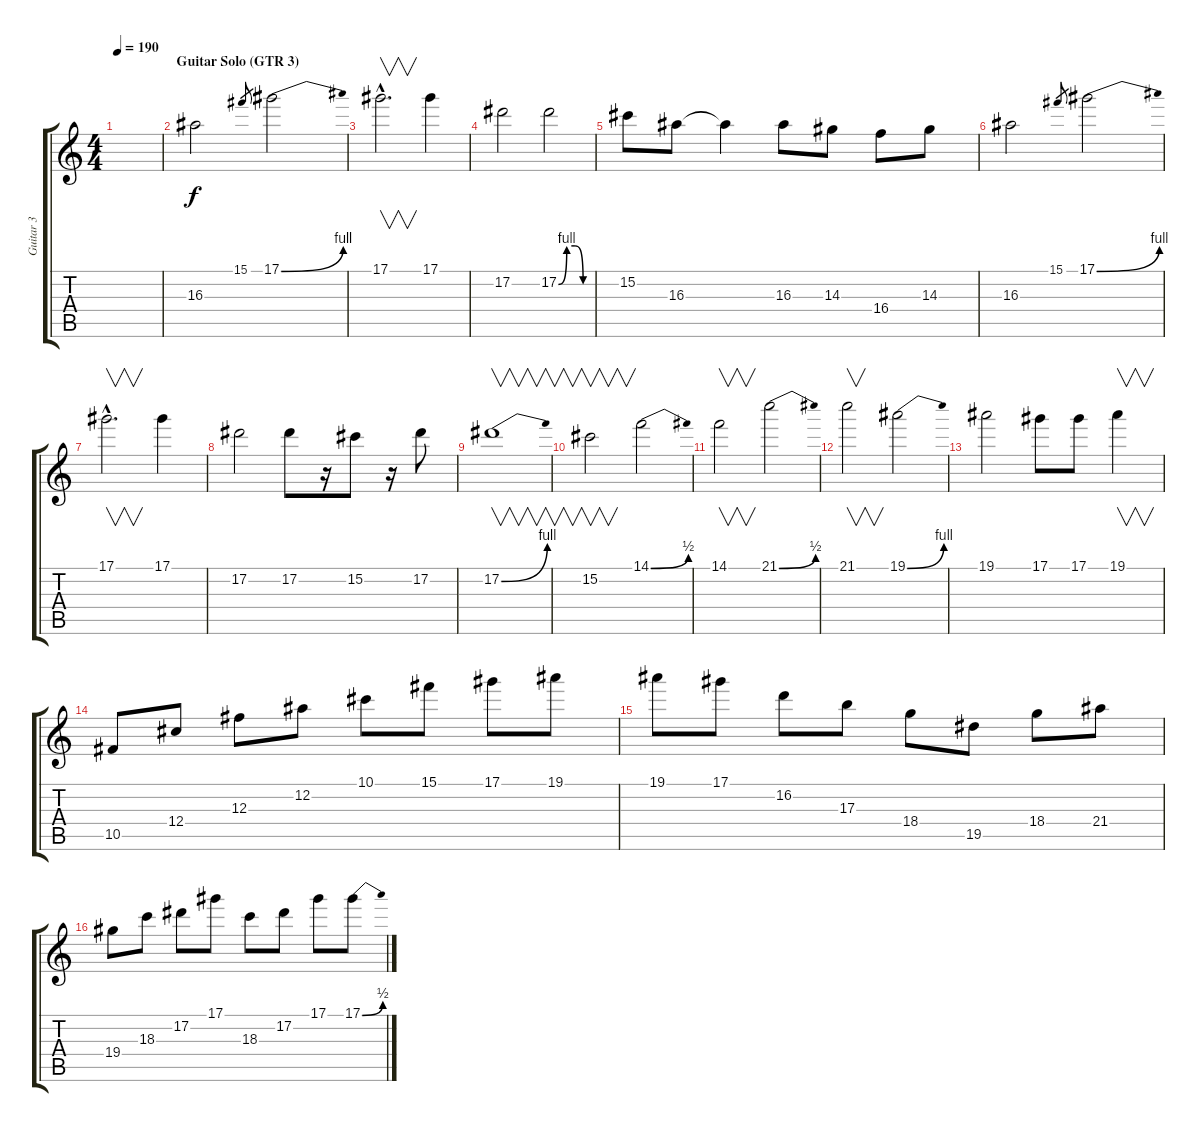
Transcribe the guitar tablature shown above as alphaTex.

\track ("Guitar 3" "Guitar 3") {instrument distortionguitar}
\staff {score tabs}
\tuning (Eb4 Bb3 Gb3 Db3 Ab2 Eb2) {hide}
\ts (4 4)
\tempo 190
\clef g2
\ks c
|
\section ("" "Guitar Solo (GTR 3)")
16.3.2{volume 14} 15.1.8{gr} 17.1{be (bend 0 0 60 4)}.2 |
17.1{hac}.2{v d} 17.1.4 |
17.2.2 17.2{be (custom 0 0 15 4 30 4 45 0 60 0)}.2 |
15.2.8 16.3.8 16.3{t}.4 16.3.8 14.3.8 16.4.8 14.3.8 |
16.3.2 15.1.8{gr} 17.1{be (bend 0 0 60 4)}.2 |
17.1{hac}.2{v d} 17.1.4 |
17.2.2 17.2.8 r.16 15.2.8 r.16 17.2.8 |
17.2{be (bend 0 0 60 4)}.1{v} |
15.2.2{v} 14.1{be (bend 0 0 60 2)}.2 |
14.1.2{v} 21.1{be (bend 0 0 60 2)}.2 |
21.1.2{v} 19.1{be (bend 0 0 60 4)}.2 |
19.1.2 17.1.8 17.1.8 19.1.4{v} |
10.5.8 12.4.8 12.3.8 12.2.8 10.1.8 15.1.8 17.1.8 19.1.8 |
19.1.8 17.1.8 16.2.8 17.3.8 18.4.8 19.5.8 18.4.8 21.4.8 |
19.4.8 18.3.8 17.2.8 17.1.8 18.3.8 17.2.8 17.1.8 17.1{be (bend 0 0 60 2)}.8
